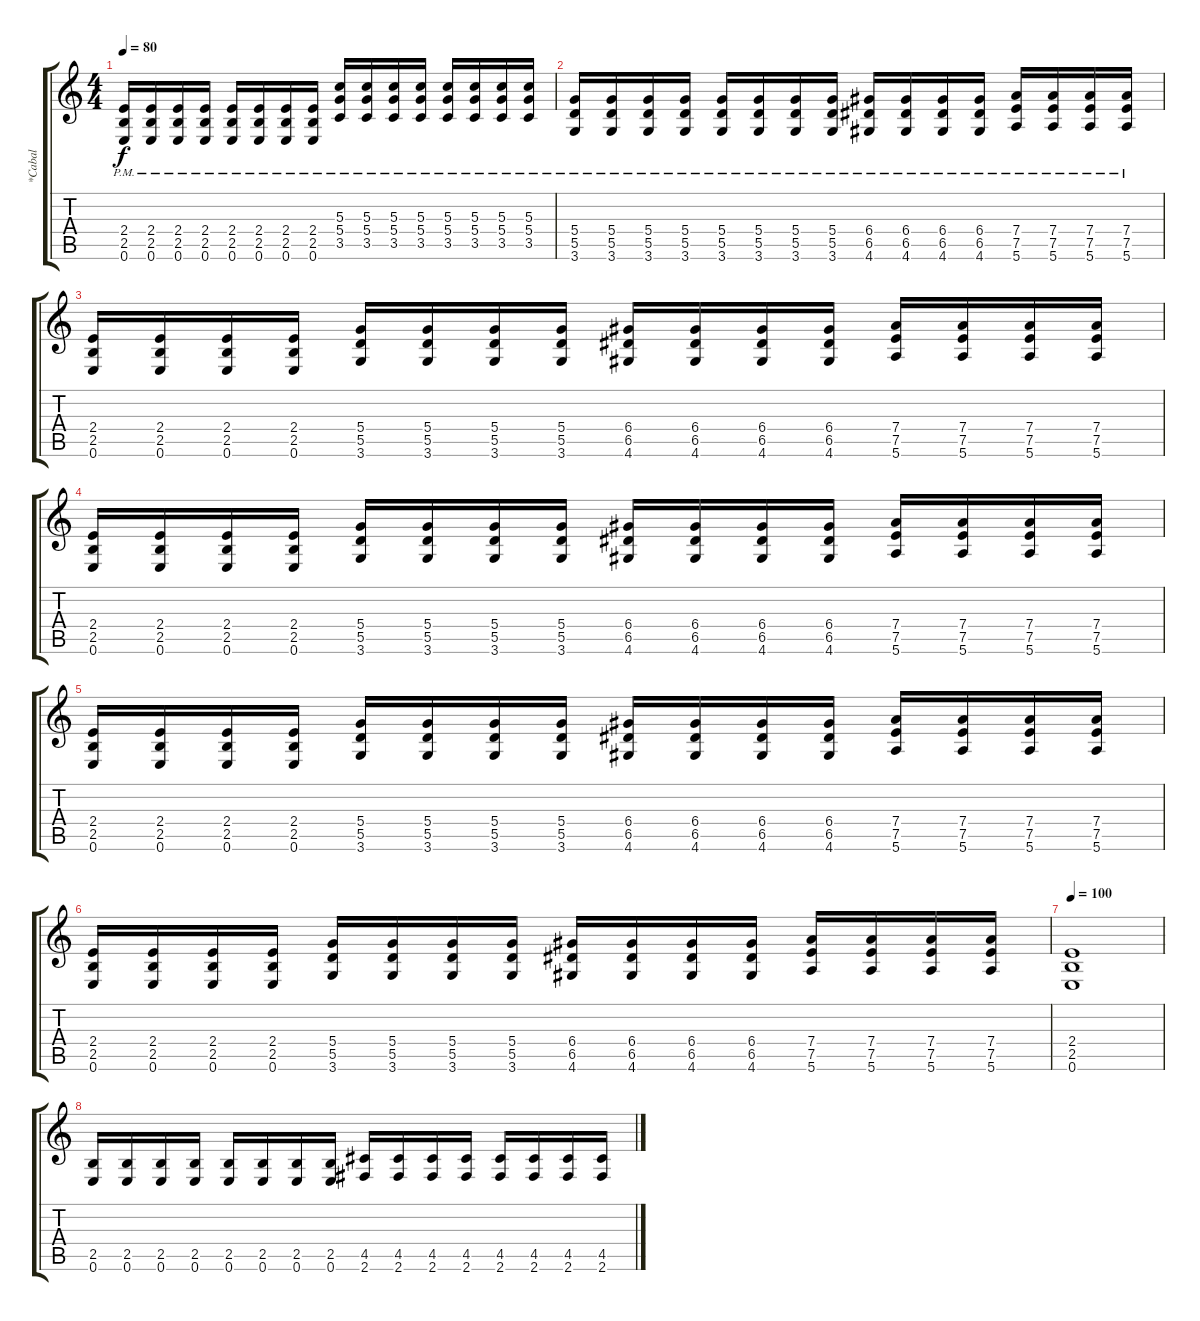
\track ("*Cabal" "*Cabal") {instrument distortionguitar}
\staff {score tabs}
\tuning (E4 B3 G3 D3 A2 E2) {hide}
\ts (4 4)
\tempo 80
\clef g2
\ks c
(2.4{pm} 2.5{pm} 0.6{pm}).16{dy f volume 12} (2.4{pm} 2.5{pm} 0.6{pm}).16 (2.4{pm} 2.5{pm} 0.6{pm}).16 (2.4{pm} 2.5{pm} 0.6{pm}).16 (2.4{pm} 2.5{pm} 0.6{pm}).16 (2.4{pm} 2.5{pm} 0.6{pm}).16 (2.4{pm} 2.5{pm} 0.6{pm}).16 (2.4{pm} 2.5{pm} 0.6{pm}).16 (5.3{pm} 5.4{pm} 3.5{pm}).16 (5.3{pm} 5.4{pm} 3.5{pm}).16 (5.3{pm} 5.4{pm} 3.5{pm}).16 (5.3{pm} 5.4{pm} 3.5{pm}).16 (5.3{pm} 5.4{pm} 3.5{pm}).16 (5.3{pm} 5.4{pm} 3.5{pm}).16 (5.3{pm} 5.4{pm} 3.5{pm}).16 (5.3{pm} 5.4{pm} 3.5{pm}).16 |
(5.4{pm} 5.5{pm} 3.6{pm}).16 (5.4{pm} 5.5{pm} 3.6{pm}).16 (5.4{pm} 5.5{pm} 3.6{pm}).16 (5.4 5.5{pm} 3.6{pm}).16 (5.4{pm} 5.5{pm} 3.6{pm}).16 (5.4{pm} 5.5{pm} 3.6{pm}).16 (5.4{pm} 5.5{pm} 3.6{pm}).16 (5.4{pm} 5.5{pm} 3.6{pm}).16 (6.4{pm} 6.5{pm} 4.6{pm}).16 (6.4{pm} 6.5{pm} 4.6{pm}).16 (6.4{pm} 6.5{pm} 4.6{pm}).16 (6.4{pm} 6.5{pm} 4.6{pm}).16 (7.4{pm} 7.5{pm} 5.6{pm}).16 (7.4{pm} 7.5{pm} 5.6{pm}).16 (7.4{pm} 7.5{pm} 5.6{pm}).16 (7.4{pm} 7.5{pm} 5.6{pm}).16 |
(2.4 2.5 0.6).16{volume 16} (2.4 2.5 0.6).16 (2.4 2.5 0.6).16 (2.4 2.5 0.6).16 (5.4 5.5 3.6).16 (5.4 5.5 3.6).16 (5.4 5.5 3.6).16 (5.4 5.5 3.6).16 (6.4 6.5 4.6).16 (6.4 6.5 4.6).16 (6.4 6.5 4.6).16 (6.4 6.5 4.6).16 (7.4 7.5 5.6).16 (7.4 7.5 5.6).16 (7.4 7.5 5.6).16 (7.4 7.5 5.6).16 |
(2.4 2.5 0.6).16 (2.4 2.5 0.6).16 (2.4 2.5 0.6).16 (2.4 2.5 0.6).16 (5.4 5.5 3.6).16 (5.4 5.5 3.6).16 (5.4 5.5 3.6).16 (5.4 5.5 3.6).16 (6.4 6.5 4.6).16 (6.4 6.5 4.6).16 (6.4 6.5 4.6).16 (6.4 6.5 4.6).16 (7.4 7.5 5.6).16 (7.4 7.5 5.6).16 (7.4 7.5 5.6).16 (7.4 7.5 5.6).16 |
(2.4 2.5 0.6).16 (2.4 2.5 0.6).16 (2.4 2.5 0.6).16 (2.4 2.5 0.6).16 (5.4 5.5 3.6).16 (5.4 5.5 3.6).16 (5.4 5.5 3.6).16 (5.4 5.5 3.6).16 (6.4 6.5 4.6).16 (6.4 6.5 4.6).16 (6.4 6.5 4.6).16 (6.4 6.5 4.6).16 (7.4 7.5 5.6).16 (7.4 7.5 5.6).16 (7.4 7.5 5.6).16 (7.4 7.5 5.6).16 |
(2.4 2.5 0.6).16 (2.4 2.5 0.6).16 (2.4 2.5 0.6).16 (2.4 2.5 0.6).16 (5.4 5.5 3.6).16 (5.4 5.5 3.6).16 (5.4 5.5 3.6).16 (5.4 5.5 3.6).16 (6.4 6.5 4.6).16 (6.4 6.5 4.6).16 (6.4 6.5 4.6).16 (6.4 6.5 4.6).16 (7.4 7.5 5.6).16 (7.4 7.5 5.6).16 (7.4 7.5 5.6).16 (7.4 7.5 5.6).16 |
\tempo 100
(2.4 2.5 0.6).1 |
(2.5 0.6).16{instrument distortionguitar} (2.5 0.6).16 (2.5 0.6).16 (2.5 0.6).16 (2.5 0.6).16 (2.5 0.6).16 (2.5 0.6).16 (2.5 0.6).16 (4.5 2.6).16 (4.5 2.6).16 (4.5 2.6).16 (4.5 2.6).16 (4.5 2.6).16 (4.5 2.6).16 (4.5 2.6).16 (4.5 2.6).16
